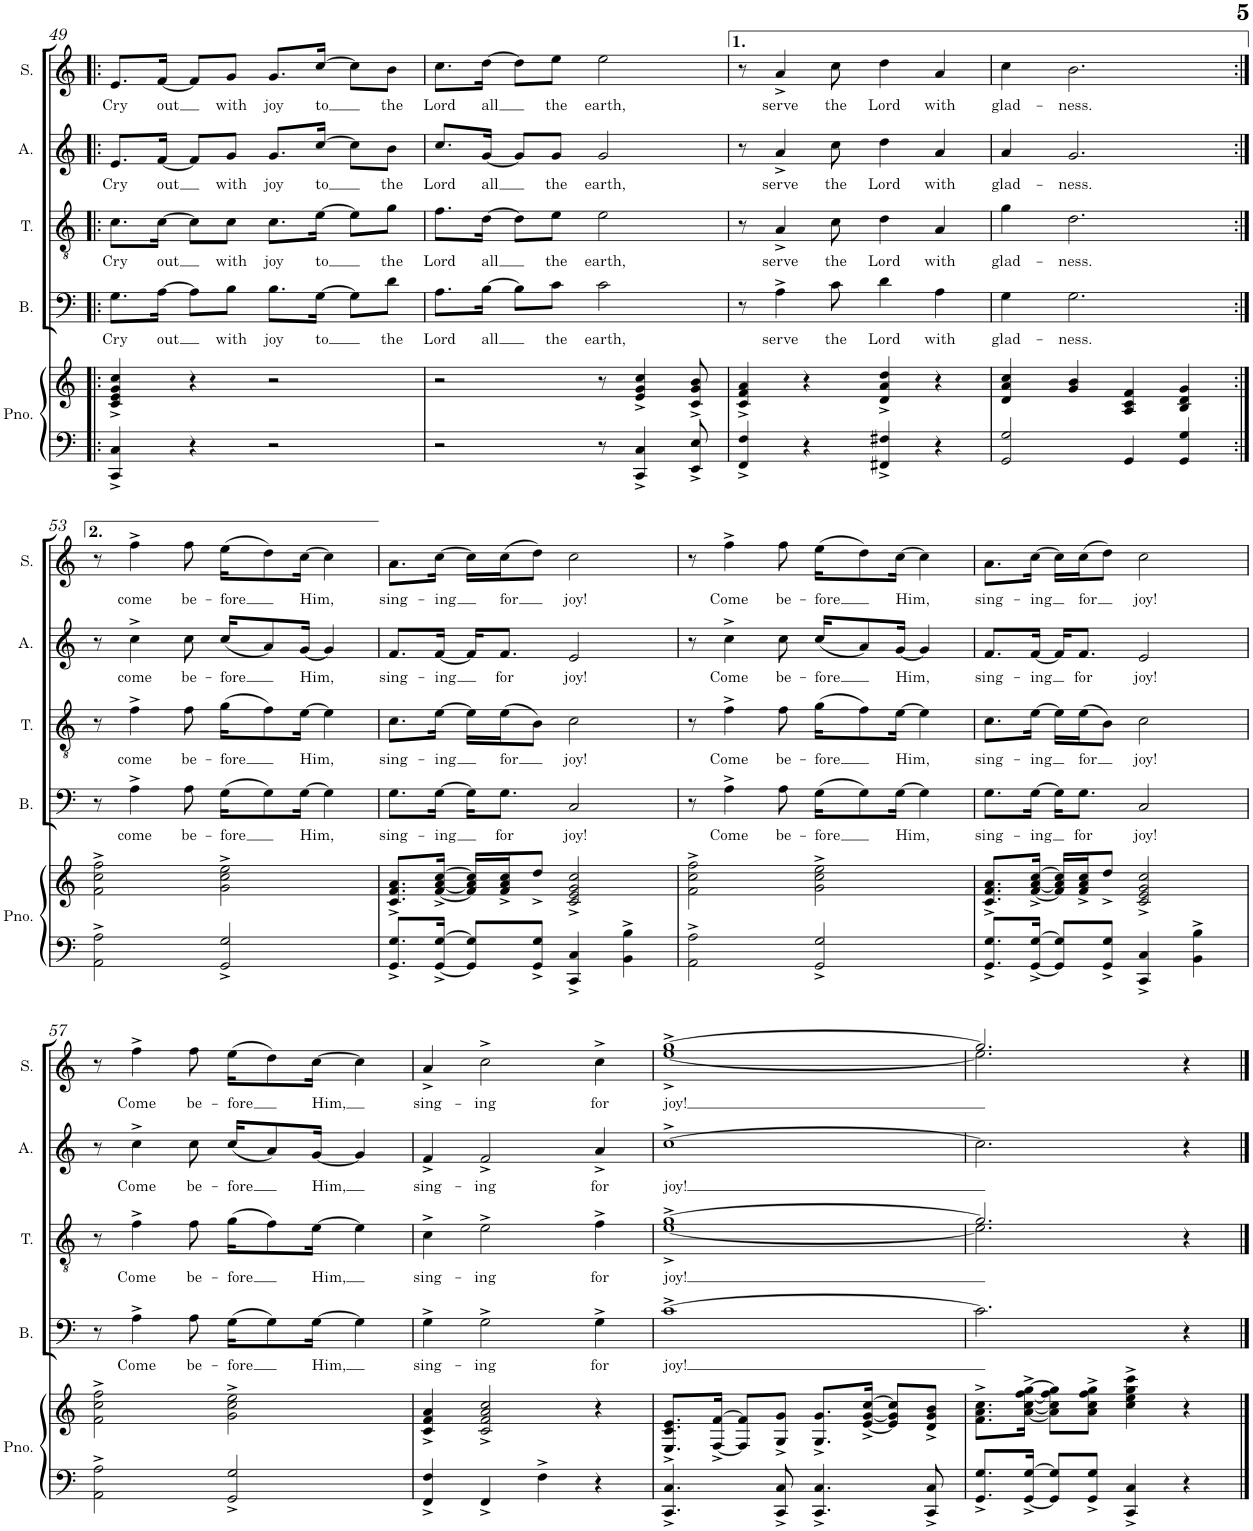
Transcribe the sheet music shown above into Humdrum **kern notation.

**kern	**kern	**kern	**text	**kern	**text	**kern	**text	**kern	**text
*part5	*part5	*part4	*part4	*part3	*part3	*part2	*part2	*part1	*part1
*staff6	*staff5	*staff4	*staff4	*staff3	*staff3	*staff2	*staff2	*staff1	*staff1
*I"Piano	*	*I"Bass	*	*I"Tenor	*	*I"Alto	*	*I"Soprano	*
*I'Pno.	*	*I'B.	*	*I'T.	*	*I'A.	*	*I'S.	*
!!LO:PB:g=z
*clefF4	*clefG2	*clefF4	*	*clefGv2	*	*clefG2	*	*clefG2	*
*k[]	*k[]	*k[]	*	*k[]	*	*k[]	*	*k[]	*
*M4/4	*M4/4	*M4/4	*	*M4/4	*	*M4/4	*	*M4/4	*
=49!|:	=49!|:	=49!|:	=49!|:	=49!|:	=49!|:	=49!|:	=49!|:	=49!|:	=49!|:
!	!	!	!LO:LY:b	!	!LO:LY:b	!	!LO:LY:b	!	!LO:LY:b
4CC/^ 4C/^	4c/^ 4e/^ 4g/^ 4cc/^	8.G\L	Cry	8.c\L	Cry	8.e/L	Cry	8.e/L	Cry
!	!	!	!LO:LY:b	!	!LO:LY:b	!	!LO:LY:b	!	!LO:LY:b
.	.	[16A\Jk	out	[16c\Jk	out	[16f/Jk	out	[16f/Jk	out
4r	4r	8A\L]	.	8c\L]	.	8f/L]	.	8f/L]	.
!	!	!	!LO:LY:b	!	!LO:LY:b	!	!LO:LY:b	!	!LO:LY:b
.	.	8B\J	with	8c\J	with	8g/J	with	8g/J	with
!	!	!	!LO:LY:b	!	!LO:LY:b	!	!LO:LY:b	!	!LO:LY:b
2r	2r	8.B\L	joy	8.c\L	joy	8.g/L	joy	8.g/L	joy
!	!	!	!LO:LY:b	!	!LO:LY:b	!	!LO:LY:b	!	!LO:LY:b
.	.	[16G\Jk	to	[16e\Jk	to	[16cc/Jk	to	[16cc/Jk	to
.	.	8G\L]	.	8e\L]	.	8cc\L]	.	8cc\L]	.
!	!	!	!LO:LY:b	!	!LO:LY:b	!	!LO:LY:b	!	!LO:LY:b
.	.	8d\J	the	8g\J	the	8b\J	the	8b\J	the
=50	=50	=50	=50	=50	=50	=50	=50	=50	=50
!	!	!	!LO:LY:b	!	!LO:LY:b	!	!LO:LY:b	!	!LO:LY:b
2r	2r	8.A\L	Lord	8.f\L	Lord	8.cc/L	Lord	8.cc\L	Lord
!	!	!	!LO:LY:b	!	!LO:LY:b	!	!LO:LY:b	!	!LO:LY:b
.	.	[16B\Jk	all	[16d\Jk	all	[16g/Jk	all	[16dd\Jk	all
.	.	8B\L]	.	8d\L]	.	8g/L]	.	8dd\L]	.
!	!	!	!LO:LY:b	!	!LO:LY:b	!	!LO:LY:b	!	!LO:LY:b
.	.	8c\J	the	8e\J	the	8g/J	the	8ee\J	the
!	!	!	!LO:LY:b	!	!LO:LY:b	!	!LO:LY:b	!	!LO:LY:b
8r	8r	2c\	earth,	2e\	earth,	2g/	earth,	2ee\	earth,
4CC/^ 4C/^	4e/^ 4g/^ 4cc/^	.	.	.	.	.	.	.	.
8EE/^ 8E/^	8c/^ 8g/^ 8b/^	.	.	.	.	.	.	.	.
=51	=51	=51	=51	=51	=51	=51	=51	=51	=51
4FF/^ 4F/^	4c/^ 4f/^ 4a/^	8r	.	8r	.	8r	.	8r	.
!	!	!	!LO:LY:b	!	!LO:LY:b	!	!LO:LY:b	!	!LO:LY:b
.	.	4A^\	serve	4A^/	serve	4a^/	serve	4a^/	serve
4r	4r	.	.	.	.	.	.	.	.
!	!	!	!LO:LY:b	!	!LO:LY:b	!	!LO:LY:b	!	!LO:LY:b
.	.	8c\	the	8c\	the	8cc\	the	8cc\	the
!	!	!	!LO:LY:b	!	!LO:LY:b	!	!LO:LY:b	!	!LO:LY:b
4FF#X/^ 4F#X/^	4d/^ 4a/^ 4dd/^	4d\	Lord	4d\	Lord	4dd\	Lord	4dd\	Lord
!	!	!	!LO:LY:b	!	!LO:LY:b	!	!LO:LY:b	!	!LO:LY:b
4r	4r	4A\	with	4A/	with	4a/	with	4a/	with
=52	=52	=52	=52	=52	=52	=52	=52	=52	=52
!	!	!	!LO:LY:b	!	!LO:LY:b	!	!LO:LY:b	!	!LO:LY:b
2GG/ 2G/	4d/ 4a/ 4cc/	4G\	glad-	4g\	glad-	4a/	glad-	4cc\	glad-
!	!	!	!LO:LY:b	!	!LO:LY:b	!	!LO:LY:b	!	!LO:LY:b
.	4g/ 4b/	2.G\	-ness.	2.d\	-ness.	2.g/	-ness.	2.b\	-ness.
4GG/	4A/ 4c/ 4f/	.	.	.	.	.	.	.	.
4GG/ 4G/	4B/ 4d/ 4g/	.	.	.	.	.	.	.	.
!!LO:LB:g=z
=53:|!	=53:|!	=53:|!	=53:|!	=53:|!	=53:|!	=53:|!	=53:|!	=53:|!	=53:|!
2AA\^ 2A\^	2f\^ 2cc\^ 2ff\^	8r	.	8r	.	8r	.	8r	.
!	!	!	!LO:LY:b	!	!LO:LY:b	!	!LO:LY:b	!	!LO:LY:b
.	.	4A^\	come	4f^\	come	4cc^\	come	4ff^\	come
!	!	!	!LO:LY:b	!	!LO:LY:b	!	!LO:LY:b	!	!LO:LY:b
.	.	8A\	be-	8f\	be-	8cc\	be-	8ff\	be-
!	!	!	!LO:LY:b	!	!LO:LY:b	!	!LO:LY:b	!	!LO:LY:b
2GG/^ 2G/^	2g\^ 2cc\^ 2ee\^	(16G\KL	-fore	(16g\KL	-fore	(16cc/KL	-fore	(16ee\KL	-fore
.	.	8G\)	.	8f\)	.	8a/)	.	8dd\)	.
!	!	!	!LO:LY:b	!	!LO:LY:b	!	!LO:LY:b	!	!LO:LY:b
.	.	[16G\Jk	Him,	[16e\Jk	Him,	[16g/Jk	Him,	[16cc\Jk	Him,
.	.	4G\]	.	4e\]	.	4g/]	.	4cc\]	.
=54	=54	=54	=54	=54	=54	=54	=54	=54	=54
!	!	!	!LO:LY:b	!	!LO:LY:b	!	!LO:LY:b	!	!LO:LY:b
8.GG/^ 8.G/^L	8.c/^ 8.f/^ 8.a/^L	8.G\L	sing-	8.c\L	sing-	8.f/L	sing-	8.a\L	sing-
!	!	!	!LO:LY:b	!	!LO:LY:b	!	!LO:LY:b	!	!LO:LY:b
[16GG/^ [16G/^Jk	[16f/^ [16a/^ [16cc/^Jk	[16G\Jk	-ing	[16e\Jk	-ing	[16f/Jk	-ing	[16cc\Jk	-ing
8GG/] 8G/]L	16f/] 16a/] 16cc/]LL	16G\KL]	.	16e\LL]	.	16f/KL]	.	16cc\LL]	.
!	!	!	!LO:LY:b	!	!LO:LY:b	!	!LO:LY:b	!	!LO:LY:b
.	16f/^ 16a/^ 16cc/^J	8.G\J	for	(16e\J	for	8.f/J	for	(16cc\J	for
8GG/^ 8G/^J	8dd^/J	.	.	8B\J)	.	.	.	8dd\J)	.
!	!	!	!LO:LY:b	!	!LO:LY:b	!	!LO:LY:b	!	!LO:LY:b
4CC/^ 4C/^	2c/^ 2e/^ 2g/^ 2cc/^	2C/	joy!	2c\	joy!	2e/	joy!	2cc\	joy!
4BB\^ 4B\^	.	.	.	.	.	.	.	.	.
=55	=55	=55	=55	=55	=55	=55	=55	=55	=55
2AA\^ 2A\^	2f\^ 2cc\^ 2ff\^	8r	.	8r	.	8r	.	8r	.
!	!	!	!LO:LY:b	!	!LO:LY:b	!	!LO:LY:b	!	!LO:LY:b
.	.	4A^\	Come	4f^\	Come	4cc^\	Come	4ff^\	Come
!	!	!	!LO:LY:b	!	!LO:LY:b	!	!LO:LY:b	!	!LO:LY:b
.	.	8A\	be-	8f\	be-	8cc\	be-	8ff\	be-
!	!	!	!LO:LY:b	!	!LO:LY:b	!	!LO:LY:b	!	!LO:LY:b
2GG/^ 2G/^	2g\^ 2cc\^ 2ee\^	(16G\KL	-fore	(16g\KL	-fore	(16cc/KL	-fore	(16ee\KL	-fore
.	.	8G\)	.	8f\)	.	8a/)	.	8dd\)	.
!	!	!	!LO:LY:b	!	!LO:LY:b	!	!LO:LY:b	!	!LO:LY:b
.	.	[16G\Jk	Him,	[16e\Jk	Him,	[16g/Jk	Him,	[16cc\Jk	Him,
.	.	4G\]	.	4e\]	.	4g/]	.	4cc\]	.
=56	=56	=56	=56	=56	=56	=56	=56	=56	=56
!	!	!	!LO:LY:b	!	!LO:LY:b	!	!LO:LY:b	!	!LO:LY:b
8.GG/^ 8.G/^L	8.c/^ 8.f/^ 8.a/^L	8.G\L	sing-	8.c\L	sing-	8.f/L	sing-	8.a\L	sing-
!	!	!	!LO:LY:b	!	!LO:LY:b	!	!LO:LY:b	!	!LO:LY:b
[16GG/^ [16G/^Jk	[16f/^ [16a/^ [16cc/^Jk	[16G\Jk	-ing	[16e\Jk	-ing	[16f/Jk	-ing	[16cc\Jk	-ing
8GG/] 8G/]L	16f/] 16a/] 16cc/]LL	16G\KL]	.	16e\LL]	.	16f/KL]	.	16cc\LL]	.
!	!	!	!LO:LY:b	!	!LO:LY:b	!	!LO:LY:b	!	!LO:LY:b
.	16f/^ 16a/^ 16cc/^J	8.G\J	for	(16e\J	for	8.f/J	for	(16cc\J	for
8GG/^ 8G/^J	8dd^/J	.	.	8B\J)	.	.	.	8dd\J)	.
!	!	!	!LO:LY:b	!	!LO:LY:b	!	!LO:LY:b	!	!LO:LY:b
4CC/^ 4C/^	2c/^ 2e/^ 2g/^ 2cc/^	2C/	joy!	2c\	joy!	2e/	joy!	2cc\	joy!
4BB\^ 4B\^	.	.	.	.	.	.	.	.	.
!!LO:LB:g=z
=57	=57	=57	=57	=57	=57	=57	=57	=57	=57
2AA\^ 2A\^	2f\^ 2cc\^ 2ff\^	8r	.	8r	.	8r	.	8r	.
!	!	!	!LO:LY:b	!	!LO:LY:b	!	!LO:LY:b	!	!LO:LY:b
.	.	4A^\	Come	4f^\	Come	4cc^\	Come	4ff^\	Come
!	!	!	!LO:LY:b	!	!LO:LY:b	!	!LO:LY:b	!	!LO:LY:b
.	.	8A\	be-	8f\	be-	8cc\	be-	8ff\	be-
!	!	!	!LO:LY:b	!	!LO:LY:b	!	!LO:LY:b	!	!LO:LY:b
2GG/^ 2G/^	2g\^ 2cc\^ 2ee\^	(16G\KL	-fore	(16g\KL	-fore	(16cc/KL	-fore	(16ee\KL	-fore
.	.	8G\)	.	8f\)	.	8a/)	.	8dd\)	.
!	!	!	!LO:LY:b	!	!LO:LY:b	!	!LO:LY:b	!	!LO:LY:b
.	.	[16G\Jk	Him,	[16e\Jk	Him,	[16g/Jk	Him,	[16cc\Jk	Him,
.	.	4G\]	.	4e\]	.	4g/]	.	4cc\]	.
=58	=58	=58	=58	=58	=58	=58	=58	=58	=58
!	!	!	!LO:LY:b	!	!LO:LY:b	!	!LO:LY:b	!	!LO:LY:b
4FF/^ 4F/^	4c/^ 4f/^ 4a/^	4G^\	sing-	4c^\	sing-	4f^/	sing-	4a^/	sing-
!	!	!	!LO:LY:b	!	!LO:LY:b	!	!LO:LY:b	!	!LO:LY:b
4FF^/	2c/^ 2f/^ 2a/^ 2cc/^	2G^\	-ing	2e^\	-ing	2f^/	-ing	2cc^\	-ing
4F^\	.	.	.	.	.	.	.	.	.
!	!	!	!LO:LY:b	!	!LO:LY:b	!	!LO:LY:b	!	!LO:LY:b
4r	4r	4G^\	for	4f^\	for	4a^/	for	4cc^\	for
=59	=59	=59	=59	=59	=59	=59	=59	=59	=59
!	!	!	!LO:LY:b	!	!LO:LY:b	!	!LO:LY:b	!	!LO:LY:b
*	*	*	*	*^	*	*	*	*^	*
4.CC/^ 4.C/^	8.E/^ 8.c/^ 8.e/^L	[1c^	joy!	[1g^	[1e^	joy!	[1cc^	joy!	[1gg^	[1ee^	joy!
.	[16F/^ [16f/^Jk	.	.	.	.	.	.	.	.	.	.
.	8F/] 8f/]L	.	.	.	.	.	.	.	.	.	.
8CC/^ 8C/^	8G/^ 8g/^J	.	.	.	.	.	.	.	.	.	.
4.CC/^ 4.C/^	8.G/^ 8.g/^L	.	.	.	.	.	.	.	.	.	.
.	[16e/^ [16g/^ [16cc/^Jk	.	.	.	.	.	.	.	.	.	.
.	8e/] 8g/] 8cc/]L	.	.	.	.	.	.	.	.	.	.
8CC/^ 8C/^	8d/^ 8g/^ 8b/^J	.	.	.	.	.	.	.	.	.	.
=60	=60	=60	=60	=60	=60	=60	=60	=60	=60	=60	=60
8.GG/^ 8.G/^L	8.f\^ 8.a\^ 8.cc\^L	2.c\]	.	2.g/]	2.e\]	.	2.cc\]	.	2.gg/]	2.ee\]	.
[16GG/^ [16G/^Jk	[16a\^ [16cc\^ [16ff\^ [16gg\^Jk	.	.	.	.	.	.	.	.	.	.
8GG/] 8G/]L	8a\] 8cc\] 8ff\] 8gg\]L	.	.	.	.	.	.	.	.	.	.
8GG/^ 8G/^J	8a\^ 8cc\^ 8ff\^ 8gg\^J	.	.	.	.	.	.	.	.	.	.
4CC/^ 4C/^	4cc\^ 4ee\^ 4gg\^ 4ccc\^	.	.	.	.	.	.	.	.	.	.
4r	4r	4r	.	4r	4ryy	.	4r	.	4r	4ryy	.
*	*	*	*	*v	*v	*	*	*	*v	*v	*
==	==	==	==	==	==	==	==	==	==
*-	*-	*-	*-	*-	*-	*-	*-	*-	*-
